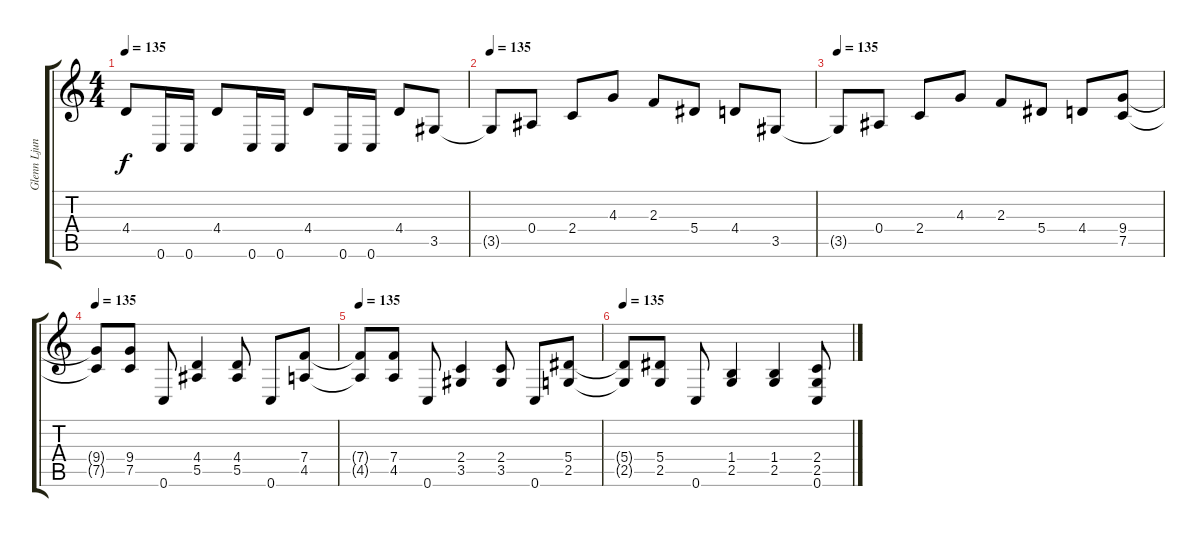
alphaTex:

\track ("Glenn Ljungstrom" "Glenn Ljun") {instrument overdrivenguitar}
\staff {score tabs}
\tuning (C4 G3 Eb3 Bb2 F2 C2) {hide}
\ts (4 4)
\tempo 135
\clef g2
\ks c
4.4{t}.8{dy f} 0.6.16 0.6.16 4.4.8 0.6.16 0.6.16 4.4.8 0.6.16 0.6.16 4.4.8 3.5.8 |
\tempo 135
3.5{t}.8 0.4.8 2.4.8 4.3.8 2.3.8 5.4.8 4.4.8 3.5.8 |
\tempo 135
3.5{t}.8 0.4.8 2.4.8 4.3.8 2.3.8 5.4.8 4.4.8 (9.4 7.5).8 |
\tempo 135
(9.4{t} 7.5{t}).8 (9.4 7.5).8 0.6.8 (4.4 5.5).4 (4.4 5.5).8 0.6.8 (7.4 4.5).8 |
\tempo 135
(7.4{t} 4.5{t}).8 (7.4 4.5).8 0.6.8 (2.4 3.5).4 (2.4 3.5).8 0.6.8 (5.4 2.5).8 |
\tempo 135
(5.4{t} 2.5{t}).8 (5.4 2.5).8 0.6.8 (1.4 2.5).4 (1.4 2.5).4 (2.4 2.5 0.6).8
